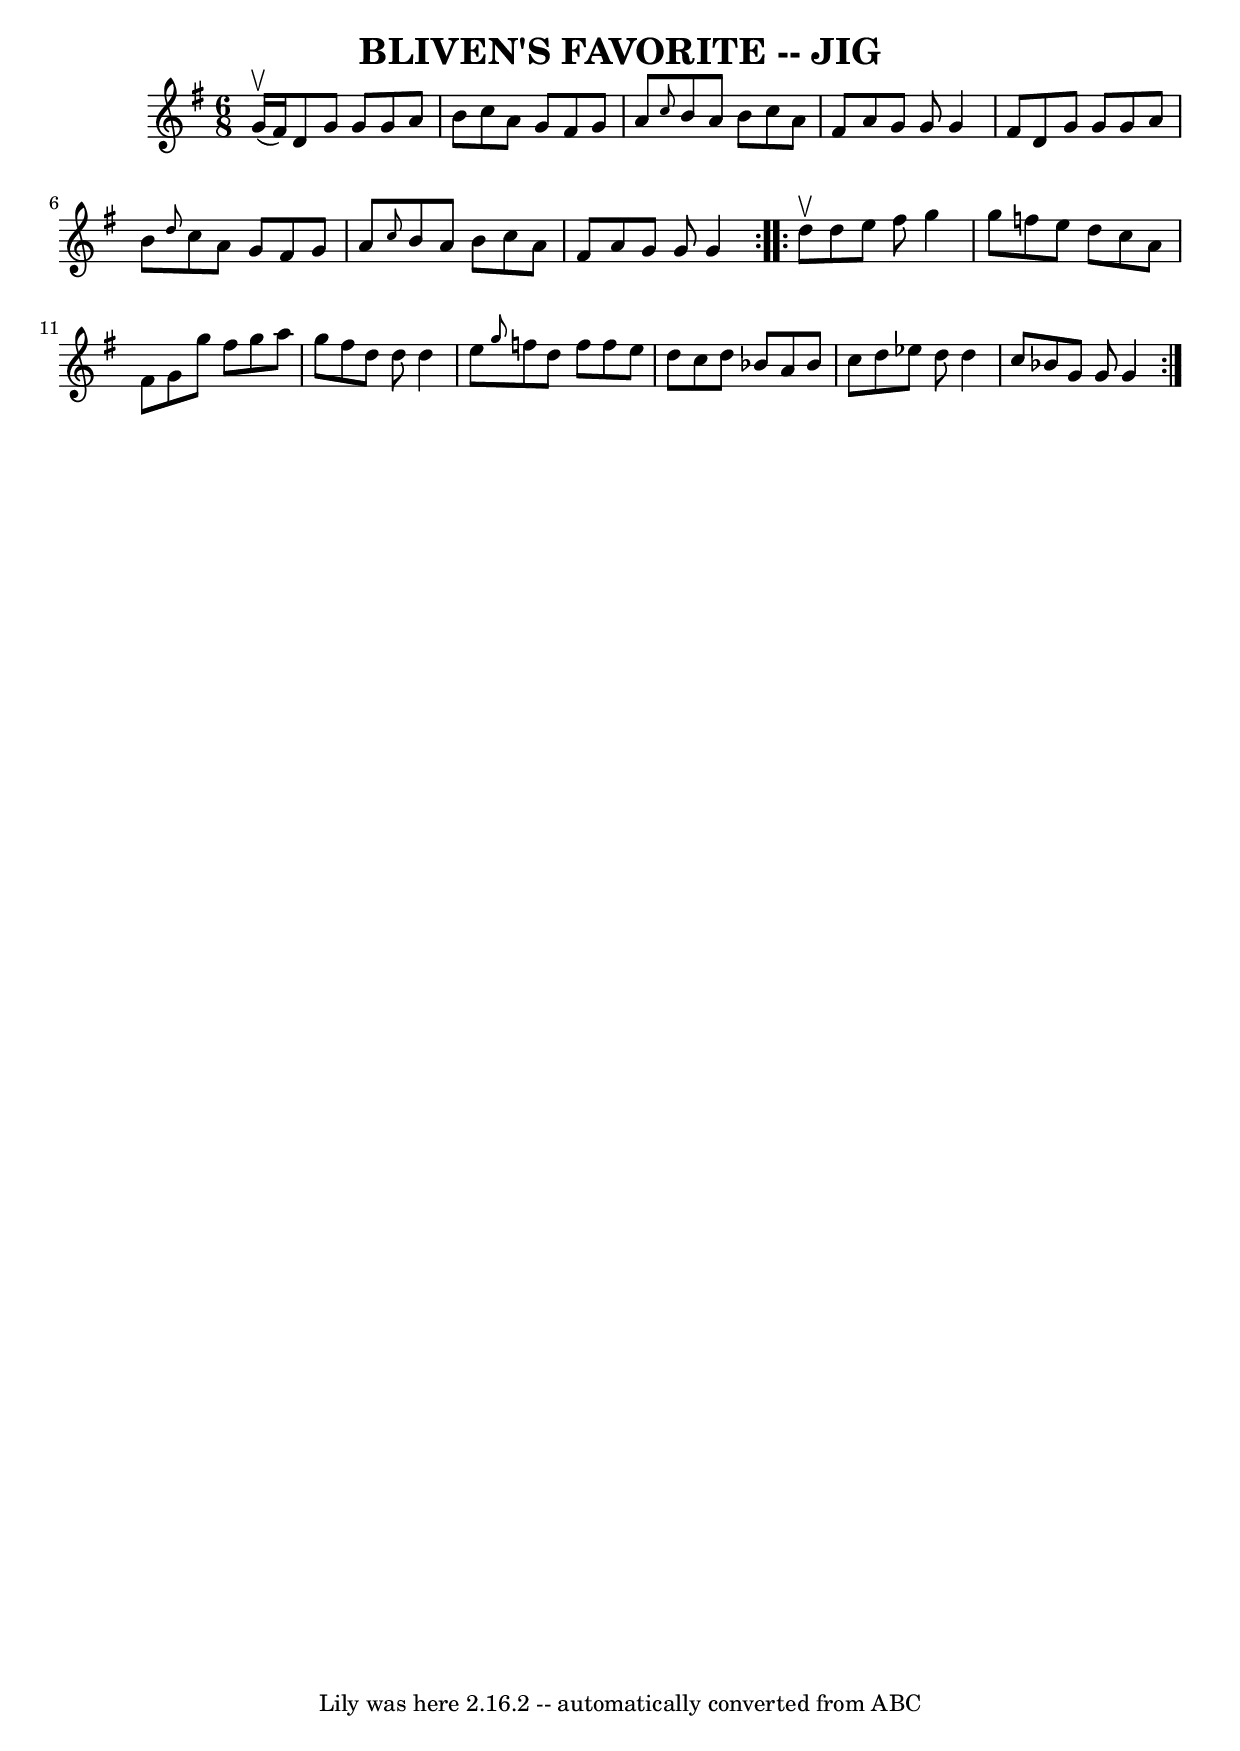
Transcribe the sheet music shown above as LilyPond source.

\version "2.7.40"
\include "Mammoth.ily"
\header {
	book = "Ryan's Mammoth Collection of Fiddle Tunes"
	crossRefNumber = "1"
	footnotes = ""
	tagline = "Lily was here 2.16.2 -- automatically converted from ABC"
	title = "BLIVEN'S FAVORITE -- JIG"
}
voicedefault =  {
\set Score.defaultBarType = "empty"

\repeat volta 2 {
\time 6/8 \key g \major g'16 (^\upbow fis'16)       |
 d'8    
g'8 g'8 g'8 a'8 b'8    |
 c''8 a'8 g'8 fis'8    
g'8 a'8    |
 \grace { c''8  } b'8 a'8 b'8 c''8 a'8   
 fis'8    |
 a'8 g'8 g'8 g'4 fis'8        |
 d'8    
g'8 g'8 g'8 a'8 b'8    |
 \grace { d''8  } c''8 a'8   
 g'8 fis'8 g'8 a'8    |
 \grace { c''8  } b'8 a'8 b'8 
 c''8 a'8 fis'8    |
 a'8 g'8 g'8 g'4    }     
\repeat volta 2 { d''8^\upbow       |
 d''8 e''8 fis''8    
g''4 g''8    |
 f''8 e''8 d''8 c''8 a'8 fis'8    
|
 g'8 g''8 fis''8 g''8 a''8 g''8    |
 fis''8   
 d''8 d''8 d''4 e''8        |
 \grace { g''8  } f''8    
d''8 f''8 f''8 e''8 d''8    |
 c''8 d''8 bes'8 a'8 
 bes'8 c''8    |
 d''8 ees''8 d''8 d''4 c''8    
|
 bes'8 g'8 g'8 g'4    }   
}

\score{
    <<

	\context Staff="default"
	{
	    \voicedefault 
	}

    >>
	\layout {
	}
	\midi {}
}
